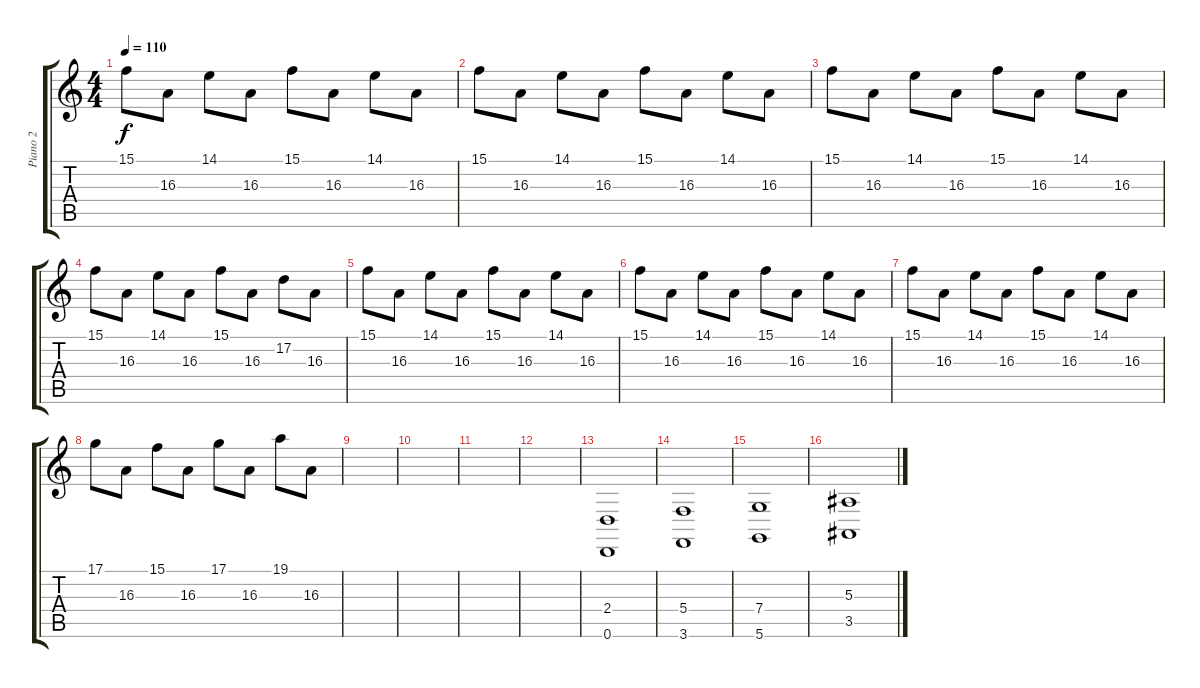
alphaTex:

\track ("Piano 2" "Piano 2") {instrument acousticgrandpiano}
\staff {score tabs}
\tuning (D4 A3 F3 C3 G2 D2) {hide}
\ts (4 4)
\tempo 110
\clef g2
\ks c
15.1.8{dy f} 16.3.8 14.1.8 16.3.8 15.1.8 16.3.8 14.1.8 16.3.8 |
15.1.8 16.3.8 14.1.8 16.3.8 15.1.8 16.3.8 14.1.8 16.3.8 |
15.1.8 16.3.8 14.1.8 16.3.8 15.1.8 16.3.8 14.1.8 16.3.8 |
15.1.8 16.3.8 14.1.8 16.3.8 15.1.8 16.3.8 17.2.8 16.3.8 |
15.1.8 16.3.8 14.1.8 16.3.8 15.1.8 16.3.8 14.1.8 16.3.8 |
15.1.8 16.3.8 14.1.8 16.3.8 15.1.8 16.3.8 14.1.8 16.3.8 |
15.1.8 16.3.8 14.1.8 16.3.8 15.1.8 16.3.8 14.1.8 16.3.8 |
17.1.8 16.3.8 15.1.8 16.3.8 17.1.8 16.3.8 19.1.8 16.3.8 |
|
|
|
|
(2.4 0.6).1 |
(5.4 3.6).1 |
(7.4 5.6).1 |
(5.3 3.5).1
